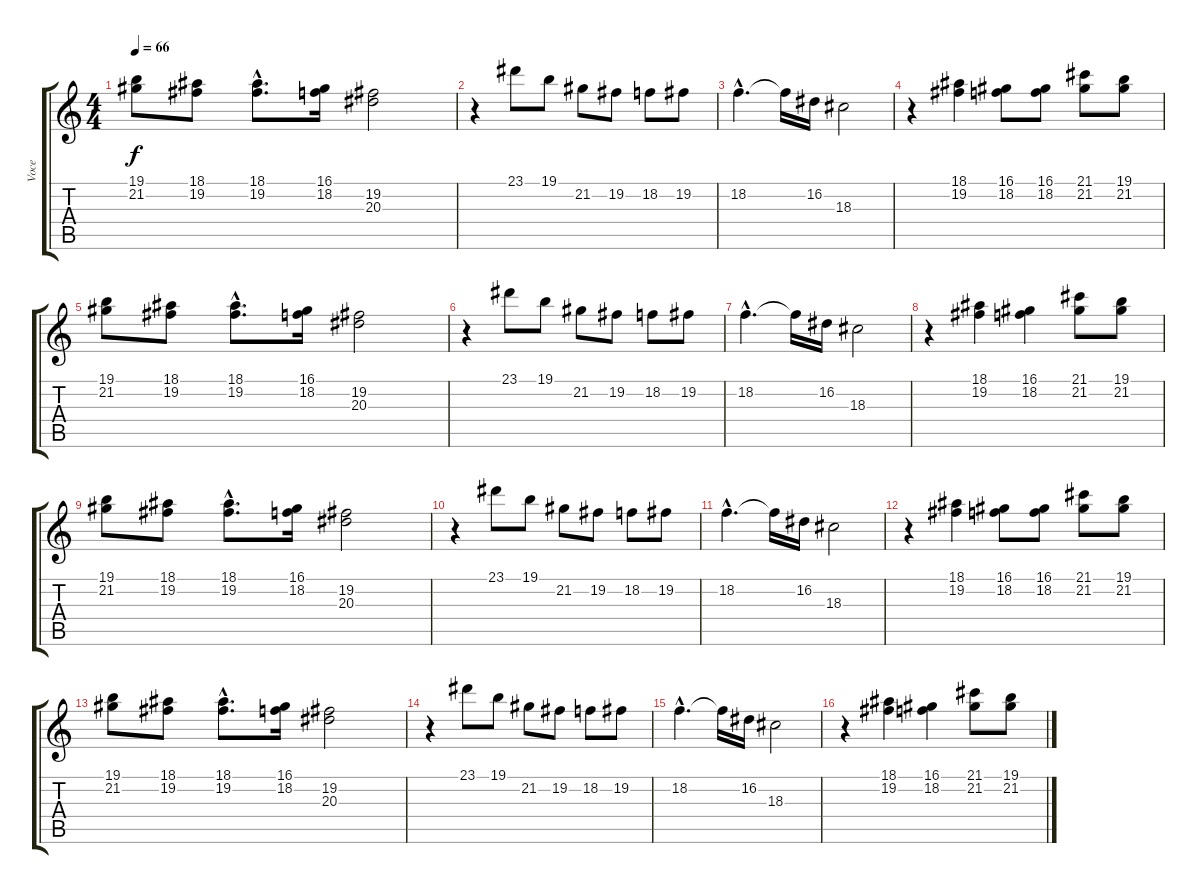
\track ("Voce" "Voce") {instrument cello}
\staff {score tabs}
\tuning (E4 B3 G3 D3 A2 E2) {hide}
\ts (4 4)
\tempo 66
\clef g2
\ks c
(19.1 21.2).8{dy f} (18.1 19.2).8 (18.1{hac} 19.2{hac}).8{d} (16.1 18.2).16 (19.2 20.3).2 |
r.4 23.1.8 19.1.8 21.2.8 19.2.8 18.2.8 19.2.8 |
18.2{hac}.4{d} 18.2{t}.16 16.2.16 18.3.2 |
r.4 (18.1 19.2).4 (16.1 18.2).8 (16.1 18.2).8 (21.1 21.2).8 (19.1 21.2).8 |
(19.1 21.2).8 (18.1 19.2).8 (18.1{hac} 19.2{hac}).8{d} (16.1 18.2).16 (19.2 20.3).2 |
r.4 23.1.8 19.1.8 21.2.8 19.2.8 18.2.8 19.2.8 |
18.2{hac}.4{d} 18.2{t}.16 16.2.16 18.3.2 |
r.4 (18.1 19.2).4 (16.1 18.2).4 (21.1 21.2).8 (19.1 21.2).8 |
(19.1 21.2).8 (18.1 19.2).8 (18.1{hac} 19.2{hac}).8{d} (16.1 18.2).16 (19.2 20.3).2 |
r.4 23.1.8 19.1.8 21.2.8 19.2.8 18.2.8 19.2.8 |
18.2{hac}.4{d} 18.2{t}.16 16.2.16 18.3.2 |
r.4 (18.1 19.2).4 (16.1 18.2).8 (16.1 18.2).8 (21.1 21.2).8 (19.1 21.2).8 |
(19.1 21.2).8 (18.1 19.2).8 (18.1{hac} 19.2{hac}).8{d} (16.1 18.2).16 (19.2 20.3).2 |
r.4 23.1.8 19.1.8 21.2.8 19.2.8 18.2.8 19.2.8 |
18.2{hac}.4{d} 18.2{t}.16 16.2.16 18.3.2 |
r.4 (18.1 19.2).4 (16.1 18.2).4 (21.1 21.2).8 (19.1 21.2).8
